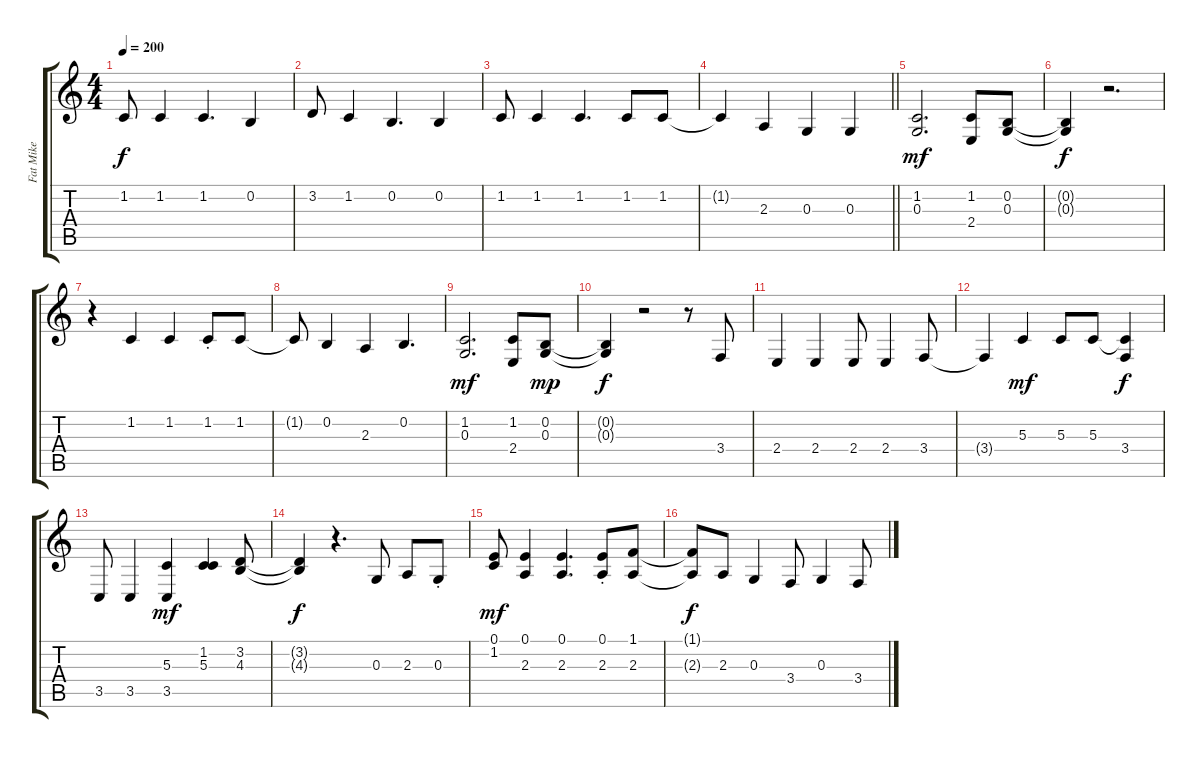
\track ("Fat Mike" "Fat Mike") {instrument bassoon}
\staff {score tabs}
\tuning (E4 B3 G3 D3 A2 E2) {hide}
\ts (4 4)
\tempo 200
\clef g2
\ks c
1.2.8{dy f} 1.2.4 1.2.4{d} 0.2.4 |
3.2.8 1.2.4 0.2.4{d} 0.2.4 |
1.2.8 1.2.4 1.2.4{d} 1.2.8 1.2.8 |
\barLineRight lightlight
1.2{t}.4 2.3.4 0.3.4 0.3.4 |
\section ("" "")
(1.2 0.3).2{d dy mf} (1.2 2.4).8 (0.2 0.3).8 |
(0.2{t} 0.3{t}).4{dy f} r.2{d} |
r.4 1.2.4 1.2.4 1.2{st}.8 1.2.8 |
1.2{t}.8 0.2.4 2.3.4 0.2.4{d} |
(1.2 0.3).2{d dy mf} (1.2 2.4).8 (0.2 0.3).8{dy mp} |
(0.2{t} 0.3{t}).4{dy f} r.2 r.8 3.4.8 |
2.4.4 2.4.4 2.4.8 2.4.4 3.4.8 |
3.4{t}.4 5.3.4{dy mf} 5.3.8 5.3.8 (5.3{t} 3.4).4{dy f} |
3.5.8 3.5.4 (5.3 3.5).4{dy mf} (1.2 5.3).4 (3.2 4.3).8 |
(3.2{t} 4.3{t}).4{dy f} r.4{d} 0.3.8 2.3.8 0.3{st}.8 |
(0.1 1.2).8{dy mf} (0.1 2.3).4 (0.1 2.3).4{d} (0.1{st} 2.3{st}).8 (1.1 2.3).8 |
(1.1{t} 2.3{t}).8{dy f} 2.3.8 0.3.4 3.4.8 0.3.4 3.4.8
